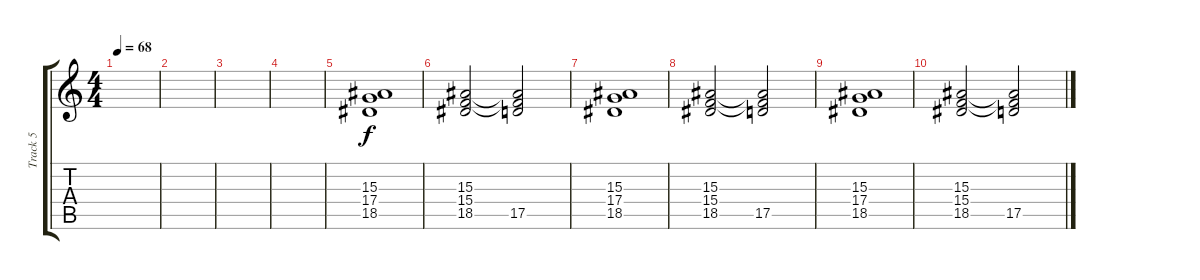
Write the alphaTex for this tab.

\track ("Track 5" "Track 5") {instrument stringensemble2}
\staff {score tabs}
\tuning (E4 B3 G3 D3 A2 E2) {hide}
\ts (4 4)
\tempo 68
\clef g2
\ks c
|
|
|
|
(15.3 17.4 18.5).1 |
(15.3 15.4 18.5).2 (15.3{t} 15.4{t} 17.5).2 |
(15.3 17.4 18.5).1 |
(15.3 15.4 18.5).2 (15.3{t} 15.4{t} 17.5).2 |
(15.3 17.4 18.5).1 |
(15.3 15.4 18.5).2 (15.3{t} 15.4{t} 17.5).2
